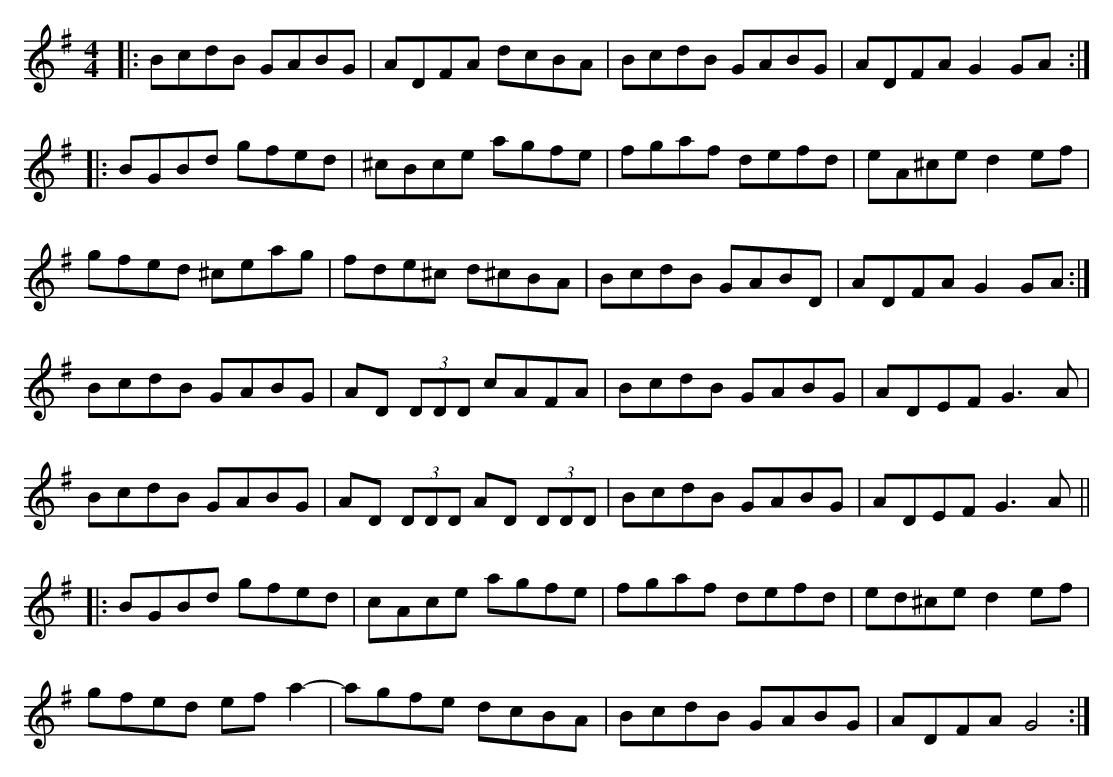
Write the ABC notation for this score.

X:1
M:4/4
K:G
|:BcdB GABG|ADFA dcBA|BcdB GABG|ADFA G2 GA:|
|:BGBd gfed|^cBce agfe|fgaf defd|eA^ce d2 ef|
gfed ^ceag|fde^c d^cBA|BcdB GABD|ADFA G2 GA:|
BcdB GABG|AD (3DDD cAFA|BcdB GABG|ADEF G3A|
BcdB GABG|AD (3DDD AD (3DDD|BcdB GABG|ADEF G3A||
|:BGBd gfed|cAce agfe|fgaf defd|ed^ce d2ef|
gfed efa2-|agfe dcBA|BcdB GABG|ADFA G4:|
